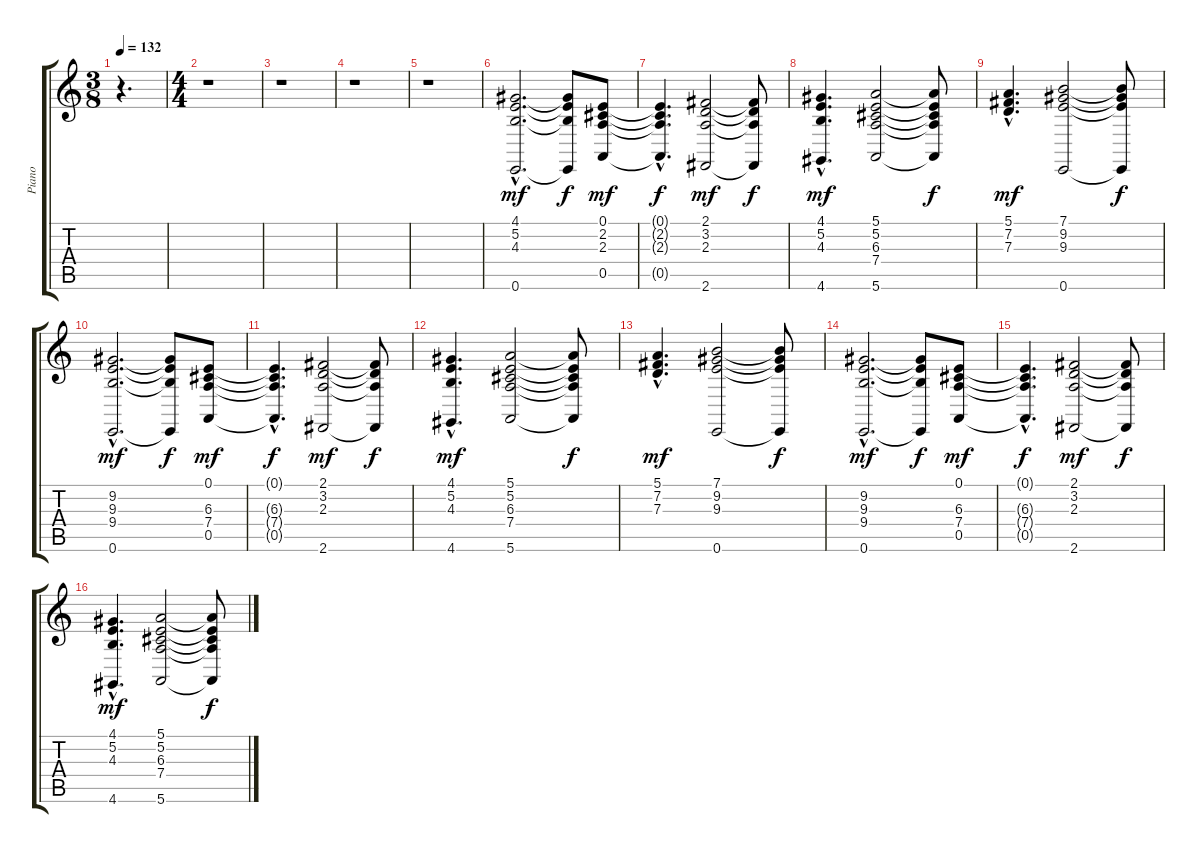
\track ("Piano" "Piano") {instrument acousticgrandpiano}
\staff {score tabs}
\tuning (E4 B3 G3 D3 A2 E2) {hide}
\ts (3 8)
\tempo 132
\clef g2
\ks c
r.4{d dy mf} |
\ts (4 4)
r.1 |
r.1 |
r.1 |
r.1 |
(4.1{hac} 5.2{hac} 4.3{hac} 0.6{hac}).2{d} (4.1{t} 5.2{t} 4.3{t} 0.6{t}).8{dy f} (0.1 2.2 2.3 0.5).8{dy mf} |
(0.1{hac t} 2.2{hac t} 2.3{hac t} 0.5{hac t}).4{d dy f} (2.1 3.2 2.3 2.6).2{dy mf} (2.1{t} 3.2{t} 2.3{t} 2.6{t}).8{dy f} |
(4.1{hac} 5.2{hac} 4.3{hac} 4.6{hac}).4{d dy mf} (5.1 5.2 6.3 7.4 5.6).2 (5.1{t} 5.2{t} 6.3{t} 7.4{t} 5.6{t}).8{dy f} |
(5.1{hac} 7.2{hac} 7.3{hac}).4{d dy mf} (7.1 9.2 9.3 0.6).2 (7.1{t} 9.2{t} 9.3{t} 0.6{t}).8{dy f} |
(9.2{hac} 9.3{hac} 9.4{hac} 0.6{hac}).2{d dy mf} (9.2{t} 9.3{t} 9.4{t} 0.6{t}).8{dy f} (0.1 6.3 7.4 0.5).8{dy mf} |
(0.1{hac t} 6.3{hac t} 7.4{hac t} 0.5{hac t}).4{d dy f} (2.1 3.2 2.3 2.6).2{dy mf} (2.1{t} 3.2{t} 2.3{t} 2.6{t}).8{dy f} |
(4.1{hac} 5.2{hac} 4.3{hac} 4.6{hac}).4{d dy mf} (5.1 5.2 6.3 7.4 5.6).2 (5.1{t} 5.2{t} 6.3{t} 7.4{t} 5.6{t}).8{dy f} |
(5.1{hac} 7.2{hac} 7.3{hac}).4{d dy mf} (7.1 9.2 9.3 0.6).2 (7.1{t} 9.2{t} 9.3{t} 0.6{t}).8{dy f} |
(9.2{hac} 9.3{hac} 9.4{hac} 0.6{hac}).2{d dy mf} (9.2{t} 9.3{t} 9.4{t} 0.6{t}).8{dy f} (0.1 6.3 7.4 0.5).8{dy mf} |
(0.1{hac t} 6.3{hac t} 7.4{hac t} 0.5{hac t}).4{d dy f} (2.1 3.2 2.3 2.6).2{dy mf} (2.1{t} 3.2{t} 2.3{t} 2.6{t}).8{dy f} |
(4.1{hac} 5.2{hac} 4.3{hac} 4.6{hac}).4{d dy mf} (5.1 5.2 6.3 7.4 5.6).2 (5.1{t} 5.2{t} 6.3{t} 7.4{t} 5.6{t}).8{dy f}
